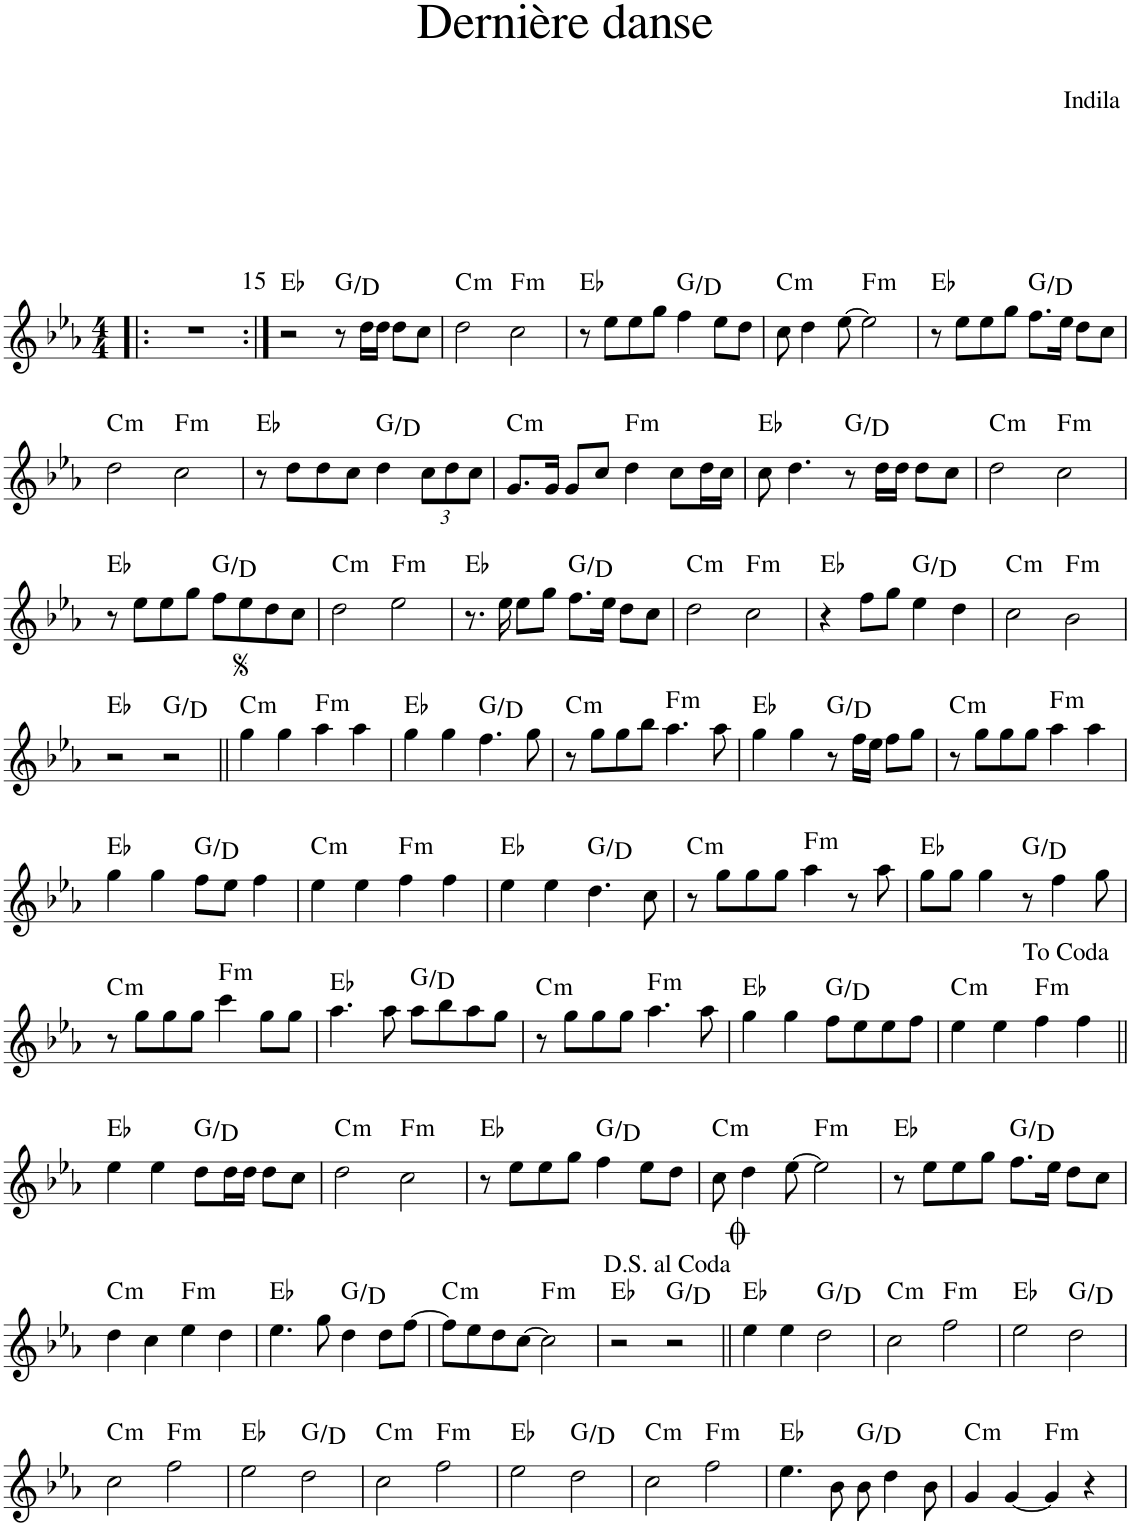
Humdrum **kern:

**kern	**harte
*part1	*part1
*staff1	*
*I"Piano	*
*I'Pno.	*
*clefG2	*
*k[b-e-a-]	*
*M4/4	*
=1!|:	=1!|:
!	!LO:H:kt=15
1r	N
=2:|!	=2:|!
2r	Eb:maj
8r	G:maj/5
16dd\LL	.
16dd\JJ	.
8dd\L	.
8cc\J	.
=3	=3
!	!LO:H:kt=m
2dd\	C:min
!	!LO:H:kt=m
2cc\	F:min
=4	=4
8r	Eb:maj
8ee-\L	.
8ee-\	.
8gg\J	.
4ff\	G:maj/5
8ee-\L	.
8dd\J	.
=5	=5
!	!LO:H:kt=m
8cc\	C:min
4dd\	.
[8ee-\	.
!	!LO:H:kt=m
2ee-\]	F:min
=6	=6
8r	Eb:maj
8ee-\L	.
8ee-\	.
8gg\J	.
8.ff\L	G:maj/5
16ee-\Jk	.
8dd\L	.
8cc\J	.
!!LO:LB:g=z
=7	=7
!	!LO:H:kt=m
2dd\	C:min
!	!LO:H:kt=m
2cc\	F:min
=8	=8
8r	Eb:maj
8dd\L	.
8dd\	.
8cc\J	.
4dd\	G:maj/5
*Xbrackettup	*
12cc\L	.
12dd\	.
12cc\J	.
=9	=9
!	!LO:H:kt=m
8.g/L	C:min
16g/Jk	.
8g/L	.
8cc/J	.
!	!LO:H:kt=m
4dd\	F:min
8cc\L	.
16dd\L	.
16cc\JJ	.
=10	=10
8cc\	Eb:maj
4.dd\	.
8r	G:maj/5
16dd\LL	.
16dd\JJ	.
8dd\L	.
8cc\J	.
=11	=11
!	!LO:H:kt=m
2dd\	C:min
!	!LO:H:kt=m
2cc\	F:min
!!LO:LB:g=z
=12	=12
8r	Eb:maj
8ee-\L	.
8ee-\	.
8gg\J	.
8ff\L	G:maj/5
8ee-\	.
8dd\	.
8cc\J	.
=13	=13
!	!LO:H:kt=m
2dd\	C:min
!	!LO:H:kt=m
2ee-\	F:min
=14	=14
8.r	Eb:maj
16ee-\	.
8ee-\L	.
8gg\J	.
8.ff\L	G:maj/5
16ee-\Jk	.
8dd\L	.
8cc\J	.
=15	=15
!	!LO:H:kt=m
2dd\	C:min
!	!LO:H:kt=m
2cc\	F:min
=16	=16
4r	Eb:maj
8ff\L	.
8gg\J	.
4ee-\	G:maj/5
4dd\	.
=17	=17
!	!LO:H:kt=m
2cc\	C:min
!	!LO:H:kt=m
2b-\	F:min
!!LO:LB:g=z
=18	=18
2r	Eb:maj
2r	G:maj/5
=19||	=19||
!	!LO:H:kt=m
4gg\	C:min
4gg\	.
!	!LO:H:kt=m
4aa-\	F:min
4aa-\	.
=20	=20
4gg\	Eb:maj
4gg\	.
4.ff\	G:maj/5
8gg\	.
=21	=21
!	!LO:H:kt=m
8r	C:min
8gg\L	.
8gg\	.
8bb-\J	.
!	!LO:H:kt=m
4.aa-\	F:min
8aa-\	.
=22	=22
4gg\	Eb:maj
4gg\	.
8r	G:maj/5
16ff\LL	.
16ee-\JJ	.
8ff\L	.
8gg\J	.
=23	=23
!	!LO:H:kt=m
8r	C:min
8gg\L	.
8gg\	.
8gg\J	.
!	!LO:H:kt=m
4aa-\	F:min
4aa-\	.
!!LO:LB:g=z
=24	=24
4gg\	Eb:maj
4gg\	.
8ff\L	G:maj/5
8ee-\J	.
4ff\	.
=25	=25
!	!LO:H:kt=m
4ee-\	C:min
4ee-\	.
!	!LO:H:kt=m
4ff\	F:min
4ff\	.
=26	=26
4ee-\	Eb:maj
4ee-\	.
4.dd\	G:maj/5
8cc\	.
=27	=27
!	!LO:H:kt=m
8r	C:min
8gg\L	.
8gg\	.
8gg\J	.
!	!LO:H:kt=m
4aa-\	F:min
8r	.
8aa-\	.
=28	=28
8gg\L	Eb:maj
8gg\J	.
4gg\	.
8r	G:maj/5
4ff\	.
8gg\	.
!!LO:LB:g=z
=29	=29
!	!LO:H:kt=m
8r	C:min
8gg\L	.
8gg\	.
8gg\J	.
!	!LO:H:kt=m
4ccc\	F:min
8gg\L	.
8gg\J	.
=30	=30
4.aa-\	Eb:maj
8aa-\	.
8aa-\L	G:maj/5
8bb-\	.
8aa-\	.
8gg\J	.
=31	=31
!	!LO:H:kt=m
8r	C:min
8gg\L	.
8gg\	.
8gg\J	.
!	!LO:H:kt=m
4.aa-\	F:min
8aa-\	.
=32	=32
4gg\	Eb:maj
4gg\	.
8ff\L	G:maj/5
8ee-\	.
8ee-\	.
8ff\J	.
=33	=33
!	!LO:H:kt=m
4ee-\	C:min
4ee-\	.
!	!LO:H:kt=m
4ff\	F:min
4ff\	.
!!LO:LB:g=z
=34||	=34||
4ee-\	Eb:maj
4ee-\	.
8dd\L	G:maj/5
16dd\L	.
16dd\JJ	.
8dd\L	.
8cc\J	.
=35	=35
!	!LO:H:kt=m
2dd\	C:min
!	!LO:H:kt=m
2cc\	F:min
=36	=36
8r	Eb:maj
8ee-\L	.
8ee-\	.
8gg\J	.
4ff\	G:maj/5
8ee-\L	.
8dd\J	.
=37	=37
!	!LO:H:kt=m
8cc\	C:min
4dd\	.
[8ee-\	.
!	!LO:H:kt=m
2ee-\]	F:min
=38	=38
8r	Eb:maj
8ee-\L	.
8ee-\	.
8gg\J	.
8.ff\L	G:maj/5
16ee-\Jk	.
8dd\L	.
8cc\J	.
!!LO:LB:g=z
=39	=39
!	!LO:H:kt=m
4dd\	C:min
4cc\	.
!	!LO:H:kt=m
4ee-\	F:min
4dd\	.
=40	=40
4.ee-\	Eb:maj
8gg\	.
4dd\	G:maj/5
8dd\L	.
[8ff\J	.
=41	=41
!	!LO:H:kt=m
8ff\L]	C:min
8ee-\	.
8dd\	.
[8cc\J	.
!	!LO:H:kt=m
2cc\]	F:min
=42	=42
2r	Eb:maj
2r	G:maj/5
=43||	=43||
4ee-\	Eb:maj
4ee-\	.
2dd\	G:maj/5
=44	=44
!	!LO:H:kt=m
2cc\	C:min
!	!LO:H:kt=m
2ff\	F:min
=45	=45
2ee-\	Eb:maj
2dd\	G:maj/5
!!LO:LB:g=z
=46	=46
!	!LO:H:kt=m
2cc\	C:min
!	!LO:H:kt=m
2ff\	F:min
=47	=47
2ee-\	Eb:maj
2dd\	G:maj/5
=48	=48
!	!LO:H:kt=m
2cc\	C:min
!	!LO:H:kt=m
2ff\	F:min
=49	=49
2ee-\	Eb:maj
2dd\	G:maj/5
=50	=50
!	!LO:H:kt=m
2cc\	C:min
!	!LO:H:kt=m
2ff\	F:min
=51	=51
4.ee-\	Eb:maj
8b-\	.
8b-\	G:maj/5
4dd\	.
8b-\	.
=52	=52
!	!LO:H:kt=m
4g/	C:min
[4g/	.
!	!LO:H:kt=m
4g/]	F:min
4r	.
=	=
*-	*-
